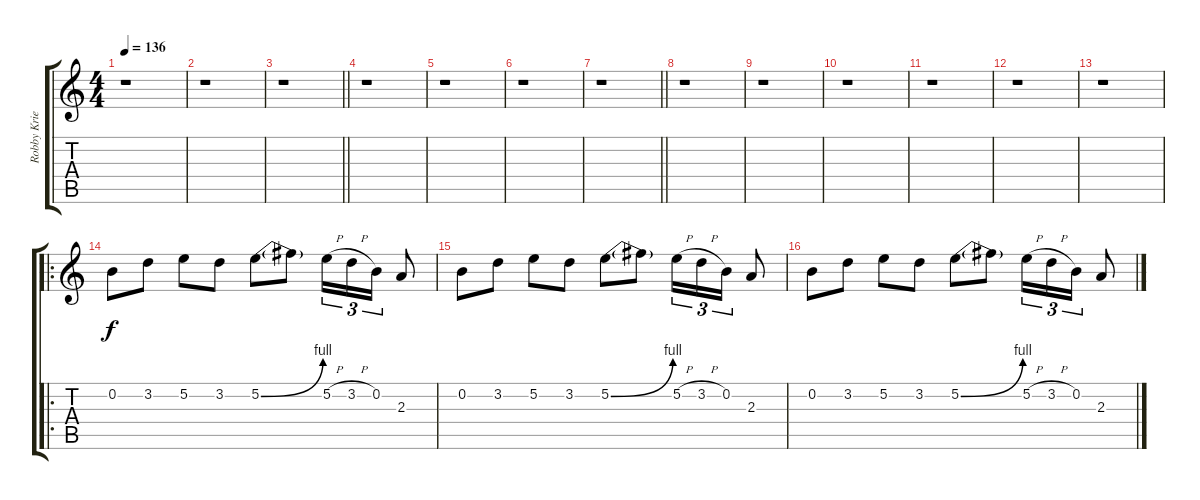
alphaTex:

\track ("Robby Krieger lead" "Robby Krie") {instrument overdrivenguitar}
\staff {score tabs}
\tuning (E4 B3 G3 D3 A2 E2) {hide}
\ts (4 4)
\tempo 136
\clef g2
\ks c
r.1{dy f} |
r.1 |
\barLineRight lightlight
r.1 |
r.1 |
r.1 |
r.1 |
\barLineRight lightlight
r.1 |
r.1 |
r.1 |
r.1 |
r.1 |
r.1 |
r.1 |
\ro
0.2.8 3.2.8 5.2.8 3.2.8 5.2{be (bend 0 0 60 4)}.8 5.2{t}.8 5.2{h}.16{tu (3 2)} 3.2{h}.16{tu (3 2)} 0.2.16{tu (3 2)} 2.3.8 |
0.2.8 3.2.8 5.2.8 3.2.8 5.2{be (bend 0 0 60 4)}.8 5.2{t}.8 5.2{h}.16{tu (3 2)} 3.2{h}.16{tu (3 2)} 0.2.16{tu (3 2)} 2.3.8 |
0.2.8 3.2.8 5.2.8 3.2.8 5.2{be (bend 0 0 60 4)}.8 5.2{t}.8 5.2{h}.16{tu (3 2)} 3.2{h}.16{tu (3 2)} 0.2.16{tu (3 2)} 2.3.8
